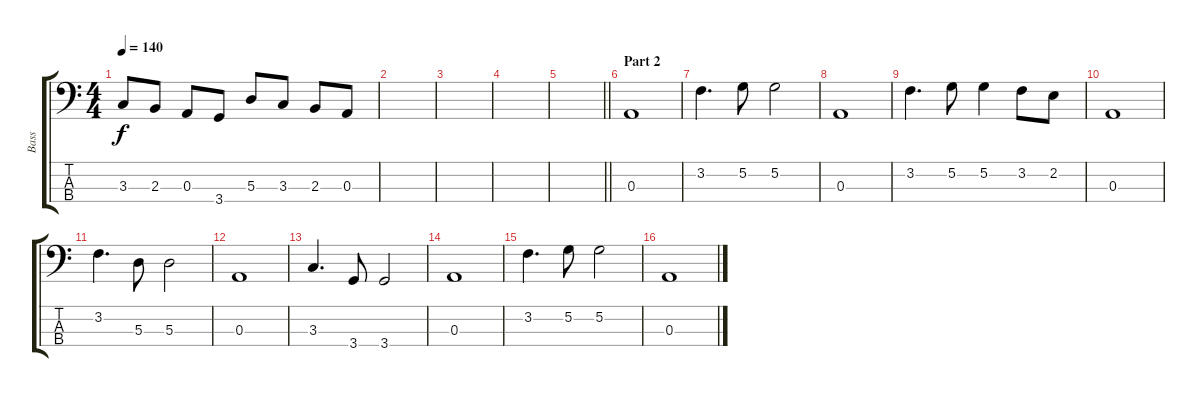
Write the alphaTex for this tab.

\track ("Bass" "Bass") {instrument electricbassfinger}
\staff {score tabs}
\tuning (G2 D2 A1 E1) {hide}
\ts (4 4)
\tempo 140
\clef f4
\ks c
3.3.8{dy f} 2.3.8 0.3.8 3.4.8 5.3.8 3.3.8 2.3.8 0.3.8 |
|
|
|
\barLineRight lightlight
|
\section ("" "Part 2")
0.3.1{volume 13} |
3.2.4{d} 5.2.8 5.2.2 |
0.3.1 |
3.2.4{d} 5.2.8 5.2.4 3.2.8 2.2.8 |
0.3.1 |
3.2.4{d} 5.3.8 5.3.2 |
0.3.1 |
3.3.4{d} 3.4.8 3.4.2 |
0.3.1 |
3.2.4{d} 5.2.8 5.2.2 |
0.3.1
